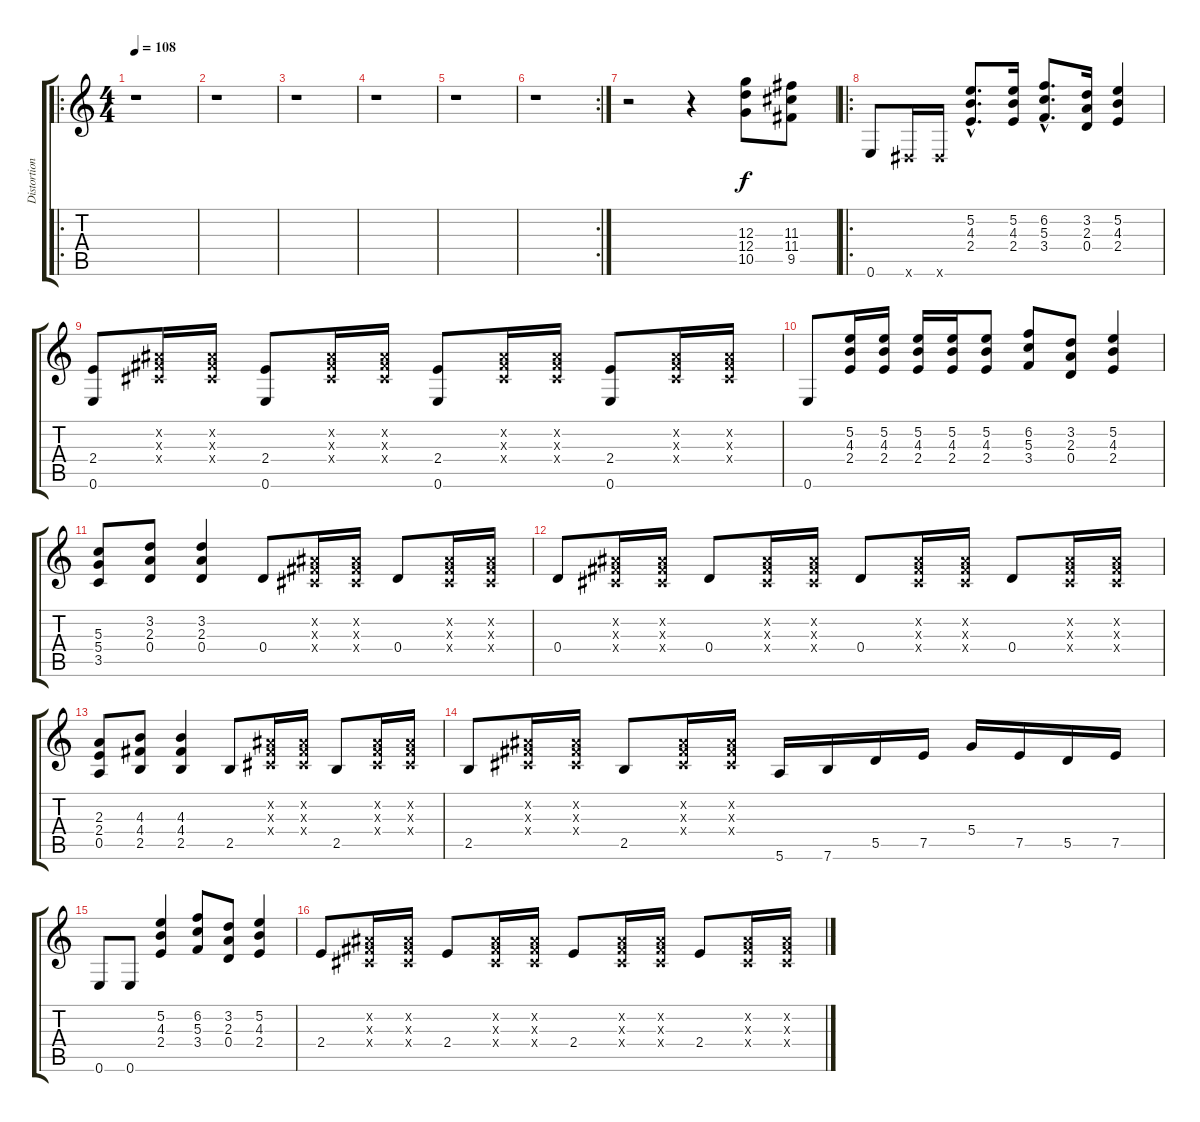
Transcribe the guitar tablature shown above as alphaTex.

\track ("Distortion Guitar 1" "Distortion") {instrument distortionguitar}
\staff {score tabs}
\tuning (E4 B3 G3 D3 A2 E2) {hide}
\ro
\ts (4 4)
\tempo 108
\clef g2
\ks c
r.1{dy f instrument distortionguitar} |
r.1 |
r.1 |
r.1 |
r.1 |
\rc 2
r.1 |
r.2 r.4 (12.3 12.4 10.5).8 (11.3 11.4 9.5).8 |
\ro
0.6.8 -1.6{x}.16 -1.6{x}.16 (5.2{hac} 4.3{hac} 2.4{hac}).8{d} (5.2 4.3 2.4).16 (6.2{hac} 5.3{hac} 3.4{hac}).8{d} (3.2 2.3 0.4).16 (5.2 4.3 2.4).4 |
(2.4 0.6).8 (-1.2{x} -1.3{x} -1.4{x}).16 (-1.2{x} -1.3{x} -1.4{x}).16 (2.4 0.6).8 (-1.2{x} -1.3{x} -1.4{x}).16 (-1.2{x} -1.3{x} -1.4{x}).16 (2.4 0.6).8 (-1.2{x} -1.3{x} -1.4{x}).16 (-1.2{x} -1.3{x} -1.4{x}).16 (2.4 0.6).8 (-1.2{x} -1.3{x} -1.4{x}).16 (-1.2{x} -1.3{x} -1.4{x}).16 |
0.6.8 (5.2 4.3 2.4).16 (5.2 4.3 2.4).16 (5.2 4.3 2.4).16 (5.2 4.3 2.4).16 (5.2 4.3 2.4).8 (6.2 5.3 3.4).8 (3.2 2.3 0.4).8 (5.2 4.3 2.4).4 |
(5.3 5.4 3.5).8 (3.2 2.3 0.4).8 (3.2 2.3 0.4).4 0.4.8 (-1.2{x} -1.3{x} -1.4{x}).16 (-1.2{x} -1.3{x} -1.4{x}).16 0.4.8 (-1.2{x} -1.3{x} -1.4{x}).16 (-1.2{x} -1.3{x} -1.4{x}).16 |
0.4.8 (-1.2{x} -1.3{x} -1.4{x}).16 (-1.2{x} -1.3{x} -1.4{x}).16 0.4.8 (-1.2{x} -1.3{x} -1.4{x}).16 (-1.2{x} -1.3{x} -1.4{x}).16 0.4.8 (-1.2{x} -1.3{x} -1.4{x}).16 (-1.2{x} -1.3{x} -1.4{x}).16 0.4.8 (-1.2{x} -1.3{x} -1.4{x}).16 (-1.2{x} -1.3{x} -1.4{x}).16 |
(2.3 2.4 0.5).8 (4.3 4.4 2.5).8 (4.3 4.4 2.5).4 2.5.8 (-1.2{x} -1.3{x} -1.4{x}).16 (-1.2{x} -1.3{x} -1.4{x}).16 2.5.8 (-1.2{x} -1.3{x} -1.4{x}).16 (-1.2{x} -1.3{x} -1.4{x}).16 |
2.5.8 (-1.2{x} -1.3{x} -1.4{x}).16 (-1.2{x} -1.3{x} -1.4{x}).16 2.5.8 (-1.2{x} -1.3{x} -1.4{x}).16 (-1.2{x} -1.3{x} -1.4{x}).16 5.6.16 7.6.16 5.5.16 7.5.16 5.4.16 7.5.16 5.5.16 7.5.16 |
0.6.8 0.6.8 (5.2 4.3 2.4).4 (6.2 5.3 3.4).8 (3.2 2.3 0.4).8 (5.2 4.3 2.4).4 |
2.4.8 (-1.2{x} -1.3{x} -1.4{x}).16 (-1.2{x} -1.3{x} -1.4{x}).16 2.4.8 (-1.2{x} -1.3{x} -1.4{x}).16 (-1.2{x} -1.3{x} -1.4{x}).16 2.4.8 (-1.2{x} -1.3{x} -1.4{x}).16 (-1.2{x} -1.3{x} -1.4{x}).16 2.4.8 (-1.2{x} -1.3{x} -1.4{x}).16 (-1.2{x} -1.3{x} -1.4{x}).16
